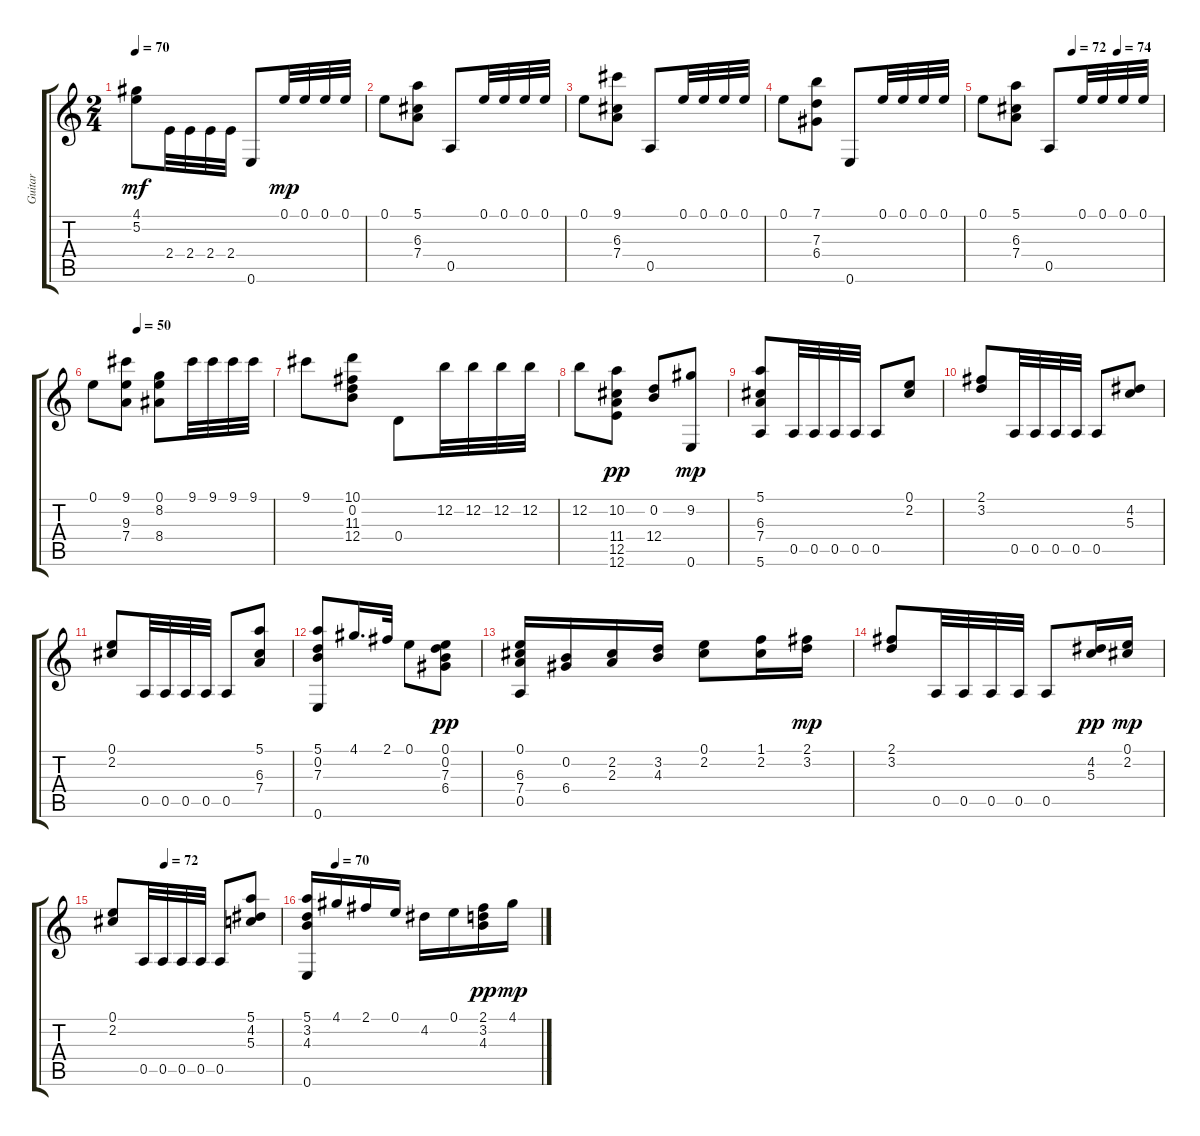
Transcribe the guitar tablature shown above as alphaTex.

\track ("Guitar" "Guitar") {instrument acousticguitarnylon}
\staff {score tabs}
\tuning (E4 B3 G3 D3 A2 E2) {hide}
\ts (2 4)
\tempo 70
\clef g2
\ks c
(4.1 5.2).8{dy mf} 2.4.32 2.4.32 2.4.32 2.4.32 0.6.8 0.1.32{dy mp} 0.1.32 0.1.32 0.1.32 |
0.1.8 (5.1 6.3 7.4).8 0.5.8 0.1.32 0.1.32 0.1.32 0.1.32 |
0.1.8 (9.1 6.3 7.4).8 0.5.8 0.1.32 0.1.32 0.1.32 0.1.32 |
0.1.8 (7.1 7.3 6.4).8 0.6.8 0.1.32 0.1.32 0.1.32 0.1.32 |
\tempo (72 0.5)
\tempo (74 0.75)
0.1.8 (5.1 6.3 7.4).8 0.5.8 0.1.32 0.1.32 0.1.32 0.1.32 |
\tempo (50 0.25)
0.1.8 (9.1 9.3 7.4).8 (0.1 8.2 8.4).8 9.1.32 9.1.32 9.1.32 9.1.32 |
9.1.8 (10.1 0.2 11.3 12.4).8 0.4.8 12.2.32 12.2.32 12.2.32 12.2.32 |
12.2.8 (10.2 11.4 12.5 12.6).8{dy pp} (0.2 12.4).8 (9.2 0.6).8{dy mp} |
(5.1 6.3 7.4 5.6).8 0.5.32 0.5.32 0.5.32 0.5.32 0.5.8 (0.1 2.2).8 |
(2.1 3.2).8 0.5.32 0.5.32 0.5.32 0.5.32 0.5.8 (4.2 5.3).8 |
(0.1 2.2).8 0.5.32 0.5.32 0.5.32 0.5.32 0.5.8 (5.1 6.3 7.4).8 |
(5.1 0.2 7.3 0.6).8 4.1.16{d} 2.1.32 0.1.8 (0.1 0.2 7.3 6.4).8{dy pp} |
(0.1 6.3 7.4 0.5).16 (0.2 6.4).16 (2.2 2.3).16 (3.2 4.3).16 (0.1 2.2).8 (1.1 2.2).16 (2.1 3.2).16{dy mp} |
(2.1 3.2).8 0.5.32 0.5.32 0.5.32 0.5.32 0.5.8 (4.2 5.3).16{dy pp} (0.1 2.2).16{dy mp} |
\tempo (72 0.3125)
(0.1 2.2).8 0.5.32 0.5.32 0.5.32 0.5.32 0.5.8 (5.1 4.2 5.3).8 |
\tempo (70 0.125)
(5.1 3.2 4.3 0.6).16 4.1.16 2.1.16 0.1.16 4.2.16 0.1.16 (2.1 3.2 4.3).16{dy pp} 4.1.16{dy mp}
